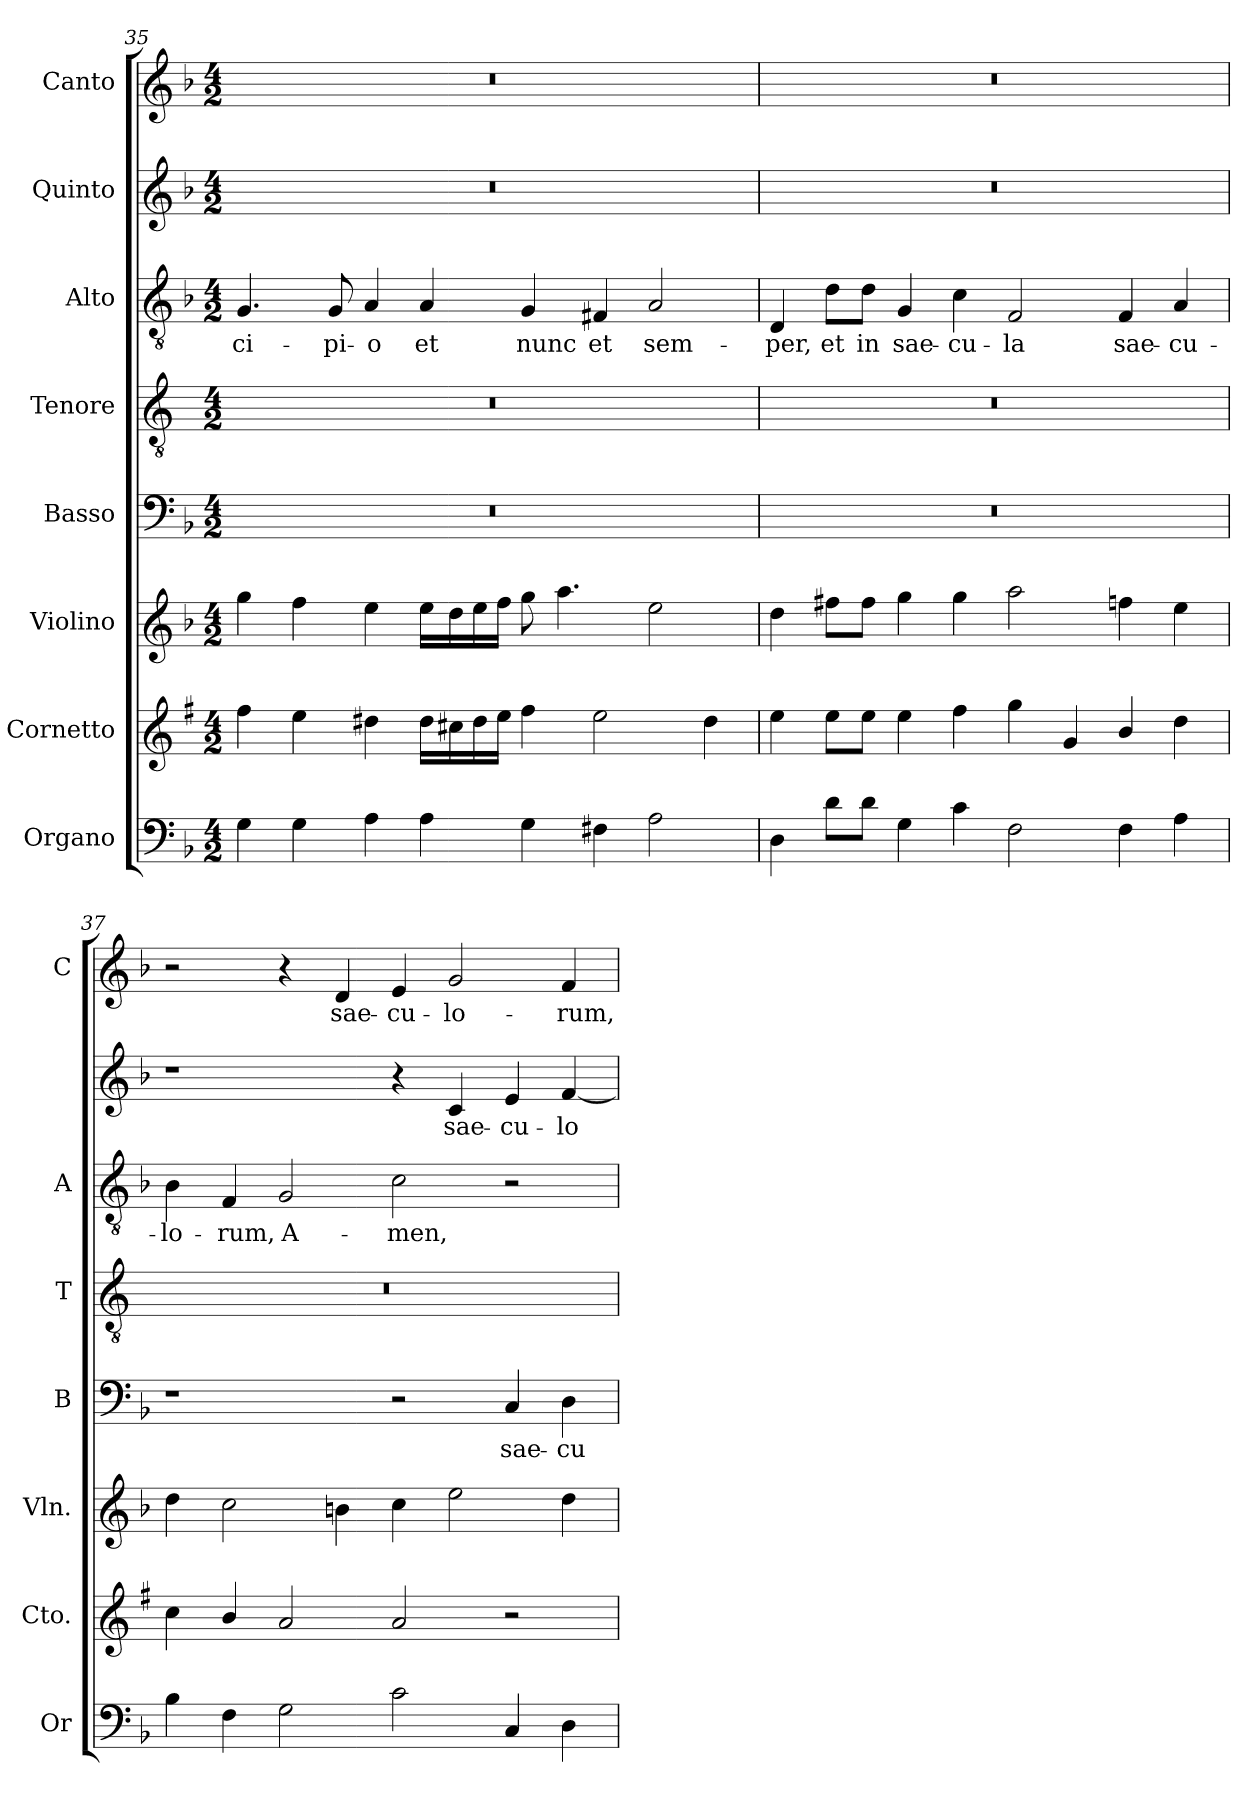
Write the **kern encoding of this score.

**kern	**kern	**kern	**kern	**text	**kern	**kern	**text	**kern	**text	**kern	**text
*part8	*part7	*part6	*part5	*part5	*part4	*part3	*part3	*part2	*part2	*part1	*part1
*staff8	*staff7	*staff6	*staff5	*staff5	*staff4	*staff3	*staff3	*staff2	*staff2	*staff1	*staff1
*I"Organo	*I"Cornetto	*I"Violino	*I"Basso	*	*I"Tenore	*I"Alto	*	*I"Quinto	*	*I"Canto	*
*I'Or	*I'Cto.	*I'Vln.	*I'B	*	*I'T	*I'A	*	*	*	*I'C	*
*clefF4	*clefG2	*clefG2	*clefF4	*	*clefGv2	*clefGv2	*	*clefG2	*	*clefG2	*
*	*ITrd1c2	*	*	*	*ITrd4c7	*	*	*	*	*	*
*k[b-]	*k[b-]	*k[b-]	*k[b-]	*	*k[b-]	*k[b-]	*	*k[b-]	*	*k[b-]	*
*F:	*F:	*F:	*F:	*	*F:	*F:	*	*F:	*	*F:	*
*M4/2	*M4/2	*M4/2	*M4/2	*	*M4/2	*M4/2	*	*M4/2	*	*M4/2	*
=35	=35	=35	=35	=35	=35	=35	=35	=35	=35	=35	=35
!	!	!	!	!	!	!	!LO:LY:b	!	!	!	!
4G\	4ee\	4gg\	0r	.	0r	4.G/	-ci-	0r	.	0r	.
4G\	4dd\	4ff\	.	.	.	.	.	.	.	.	.
!	!	!	!	!	!	!	!LO:LY:b	!	!	!	!
.	.	.	.	.	.	8G/	-pi-	.	.	.	.
!	!	!	!	!	!	!	!LO:LY:b	!	!	!	!
4A\	4cc#X\	4ee\	.	.	.	4A/	-o	.	.	.	.
!	!	!	!	!	!	!	!LO:LY:b	!	!	!	!
4A\	16cc#\LL	16ee\LL	.	.	.	4A/	et	.	.	.	.
.	16bn\	16dd\	.	.	.	.	.	.	.	.	.
.	16cc#\	16ee\	.	.	.	.	.	.	.	.	.
.	16dd\JJ	16ff\JJ	.	.	.	.	.	.	.	.	.
!	!	!	!	!	!	!	!LO:LY:b	!	!	!	!
4G\	4ee\	8gg\	.	.	.	4G/	nunc	.	.	.	.
.	.	4.aa\	.	.	.	.	.	.	.	.	.
!	!	!	!	!	!	!	!LO:LY:b	!	!	!	!
4F#X\	2dd\	.	.	.	.	4F#X/	et	.	.	.	.
!	!	!	!	!	!	!	!LO:LY:b	!	!	!	!
2A\	.	2ee\	.	.	.	2A/	sem-	.	.	.	.
.	4cc#\	.	.	.	.	.	.	.	.	.	.
=36	=36	=36	=36	=36	=36	=36	=36	=36	=36	=36	=36
!	!	!	!	!	!	!	!LO:LY:b	!	!	!	!
4D\	4dd\	4dd\	0r	.	0r	4D/	-per,	0r	.	0r	.
!	!	!	!	!	!	!	!LO:LY:b	!	!	!	!
8d\L	8dd\L	8ff#X\L	.	.	.	8d\L	et	.	.	.	.
!	!	!	!	!	!	!	!LO:LY:b	!	!	!	!
8d\J	8dd\J	8ff#\J	.	.	.	8d\J	in	.	.	.	.
!	!	!	!	!	!	!	!LO:LY:b	!	!	!	!
4G\	4dd\	4gg\	.	.	.	4G/	sae-	.	.	.	.
!	!	!	!	!	!	!	!LO:LY:b	!	!	!	!
4c\	4ee\	4gg\	.	.	.	4c\	-cu-	.	.	.	.
!	!	!	!	!	!	!	!LO:LY:b	!	!	!	!
2F\	4ff\	2aa\	.	.	.	2F/	-la	.	.	.	.
.	4f/	.	.	.	.	.	.	.	.	.	.
!	!	!	!	!	!	!	!LO:LY:b	!	!	!	!
4F\	4a/	4ffn\	.	.	.	4F/	sae-	.	.	.	.
!	!	!	!	!	!	!	!LO:LY:b	!	!	!	!
4A\	4cc\	4ee\	.	.	.	4A/	-cu-	.	.	.	.
!!LO:PB:g=z
=37	=37	=37	=37	=37	=37	=37	=37	=37	=37	=37	=37
!	!	!	!	!	!	!	!LO:LY:b	!	!	!	!
4B-\	4b-\	4dd\	1r	.	0r	4B-\	-lo-	1r	.	2r	.
!	!	!	!	!	!	!	!LO:LY:b	!	!	!	!
4F\	4a/	2cc\	.	.	.	4F/	-rum,	.	.	.	.
!	!	!	!	!	!	!	!LO:LY:b	!	!	!	!
2G\	2g/	.	.	.	.	2G/	A-	.	.	4r	.
!	!	!	!	!	!	!	!	!	!	!	!LO:LY:b
.	.	4bn\	.	.	.	.	.	.	.	4d/	sae-
!	!	!	!	!	!	!	!LO:LY:b	!	!	!	!LO:LY:b
2c\	2g/	4cc\	2r	.	.	2c\	-men,	4r	.	4e/	-cu-
!	!	!	!	!	!	!	!	!	!LO:LY:b	!	!LO:LY:b
.	.	2ee\	.	.	.	.	.	4c/	sae-	2g/	-lo-
!	!	!	!	!LO:LY:b	!	!	!	!	!LO:LY:b	!	!
4C/	2r	.	4C/	sae-	.	2r	.	4e/	-cu-	.	.
!	!	!	!	!LO:LY:b	!	!	!	!	!LO:LY:b	!	!LO:LY:b
4D\	.	4dd\	4D\	-cu-	.	.	.	[4f/	-lo-	4f/	-rum,
=	=	=	=	=	=	=	=	=	=	=	=
*-	*-	*-	*-	*-	*-	*-	*-	*-	*-	*-	*-
